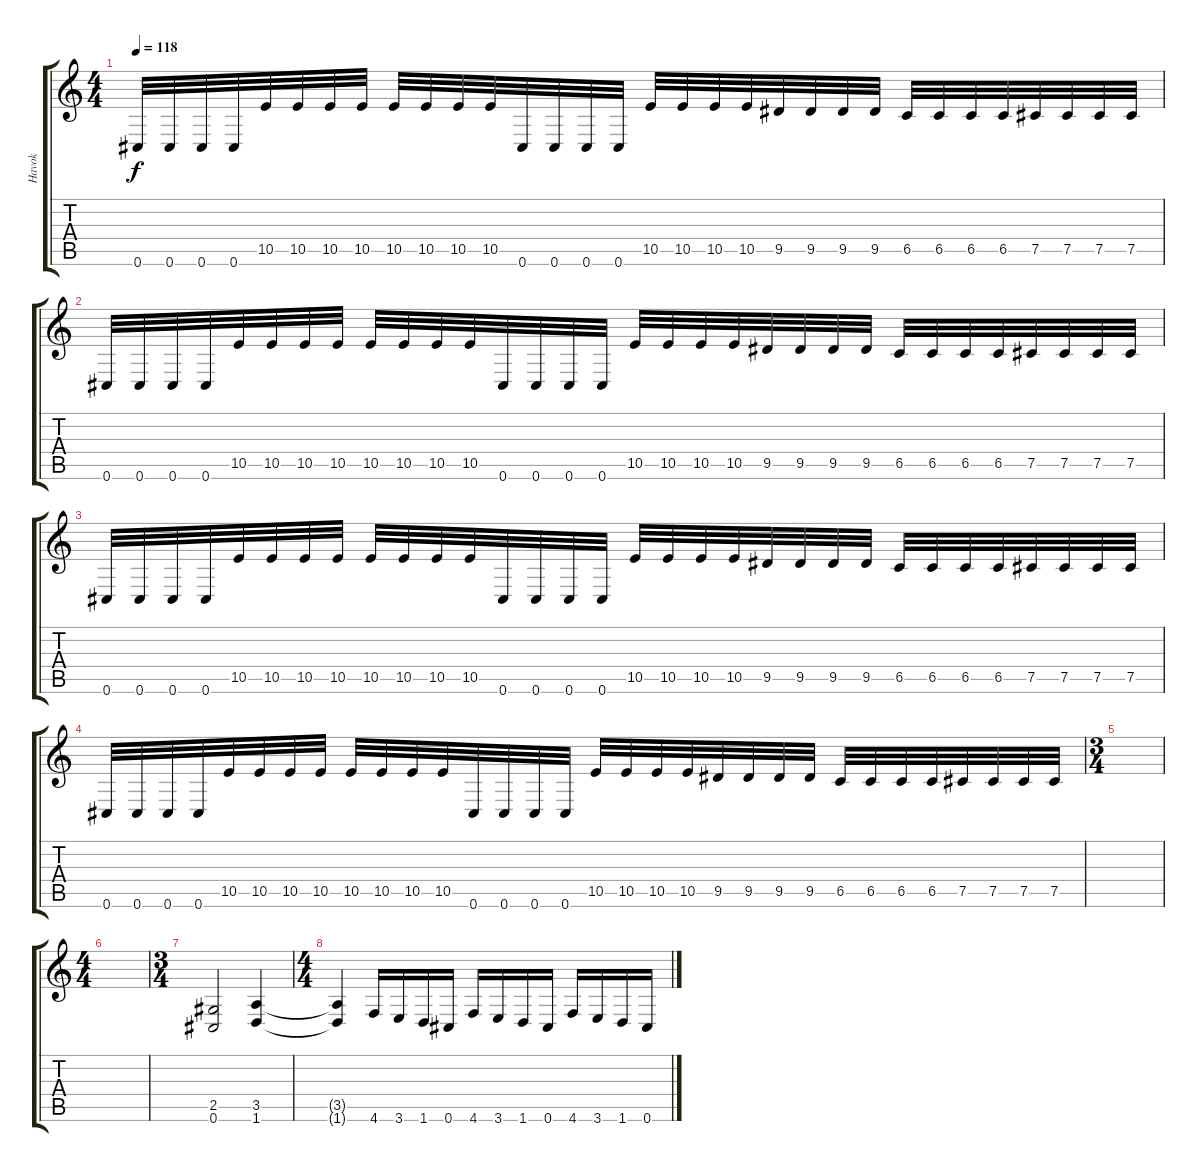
\track ("Havok" "Havok") {instrument distortionguitar}
\staff {score tabs}
\tuning (Db4 Ab3 E3 B2 Gb2 Db2) {hide}
\ts (4 4)
\tempo 118
\clef g2
\ks c
0.6.32{dy f} 0.6.32 0.6.32 0.6.32 10.5.32 10.5.32 10.5.32 10.5.32 10.5.32 10.5.32 10.5.32 10.5.32 0.6.32 0.6.32 0.6.32 0.6.32 10.5.32 10.5.32 10.5.32 10.5.32 9.5.32 9.5.32 9.5.32 9.5.32 6.5.32 6.5.32 6.5.32 6.5.32 7.5.32 7.5.32 7.5.32 7.5.32 |
0.6.32 0.6.32 0.6.32 0.6.32 10.5.32 10.5.32 10.5.32 10.5.32 10.5.32 10.5.32 10.5.32 10.5.32 0.6.32 0.6.32 0.6.32 0.6.32 10.5.32 10.5.32 10.5.32 10.5.32 9.5.32 9.5.32 9.5.32 9.5.32 6.5.32 6.5.32 6.5.32 6.5.32 7.5.32 7.5.32 7.5.32 7.5.32 |
0.6.32 0.6.32 0.6.32 0.6.32 10.5.32 10.5.32 10.5.32 10.5.32 10.5.32 10.5.32 10.5.32 10.5.32 0.6.32 0.6.32 0.6.32 0.6.32 10.5.32 10.5.32 10.5.32 10.5.32 9.5.32 9.5.32 9.5.32 9.5.32 6.5.32 6.5.32 6.5.32 6.5.32 7.5.32 7.5.32 7.5.32 7.5.32 |
0.6.32 0.6.32 0.6.32 0.6.32 10.5.32 10.5.32 10.5.32 10.5.32 10.5.32 10.5.32 10.5.32 10.5.32 0.6.32 0.6.32 0.6.32 0.6.32 10.5.32 10.5.32 10.5.32 10.5.32 9.5.32 9.5.32 9.5.32 9.5.32 6.5.32 6.5.32 6.5.32 6.5.32 7.5.32 7.5.32 7.5.32 7.5.32 |
\ts (3 4)
|
\ts (4 4)
|
\ts (3 4)
(2.5 0.6).2 (3.5 1.6).4 |
\ts (4 4)
(3.5{t} 1.6{t}).4 4.6.16 3.6.16 1.6.16 0.6.16 4.6.16 3.6.16 1.6.16 0.6.16 4.6.16 3.6.16 1.6.16 0.6.16
